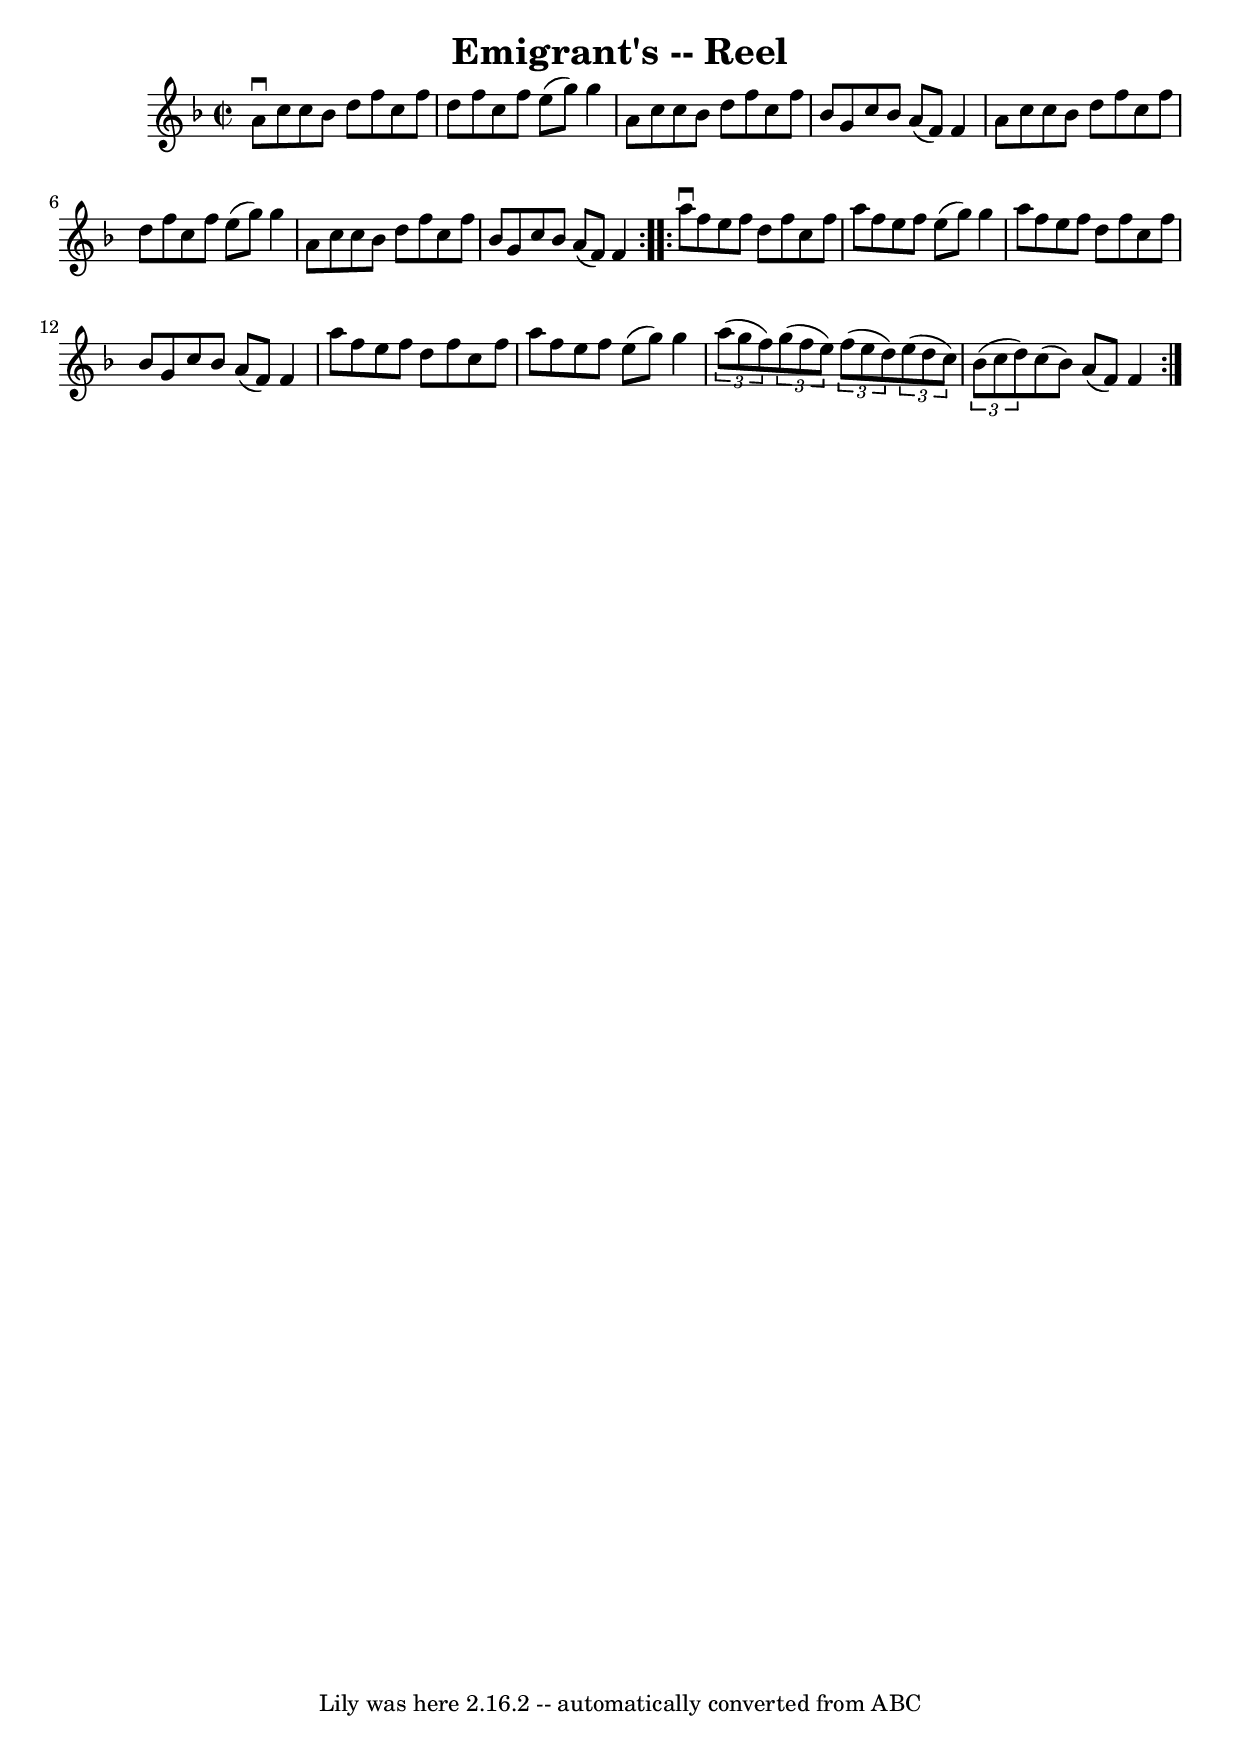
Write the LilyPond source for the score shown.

\version "2.7.40"
\include "Mammoth.ily"
\header {
	book = "Ryan's Mammoth Collection"
	crossRefNumber = "1"
	footnotes = "\\\\287"
	origin = "SCOTCH"
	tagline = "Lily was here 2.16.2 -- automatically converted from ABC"
	title = "Emigrant's -- Reel"
}
voicedefault =  {
\set Score.defaultBarType = "empty"

\repeat volta 2 {
\override Staff.TimeSignature #'style = #'C
 \time 2/2 \key f \major a'8^\downbow c''8 c''8 bes'8 d''8    
f''8 c''8 f''8    |
 d''8 f''8 c''8 f''8 e''8 (
g''8) g''4    |
 a'8 c''8 c''8 bes'8 d''8 f''8    
c''8 f''8    |
 bes'8 g'8 c''8 bes'8 a'8 (f'8)   
f'4    |
 a'8 c''8 c''8 bes'8 d''8 f''8 c''8    
f''8    |
 d''8 f''8 c''8 f''8 e''8 (g''8) g''4    
|
 a'8 c''8 c''8 bes'8 d''8 f''8 c''8 f''8    
|
 bes'8 g'8 c''8 bes'8 a'8 (f'8) f'4  }     
\repeat volta 2 { a''8^\downbow f''8 e''8 f''8 d''8 f''8    
c''8 f''8    |
 a''8 f''8 e''8 f''8 e''8 (g''8)   
g''4    |
 a''8 f''8 e''8 f''8 d''8 f''8 c''8 f''8 
   |
 bes'8 g'8 c''8 bes'8 a'8 (f'8) f'4    
|
 a''8 f''8 e''8 f''8 d''8 f''8 c''8 f''8    
|
 a''8 f''8 e''8 f''8 e''8 (g''8) g''4    |
 
  \times 2/3 { a''8 (g''8 f''8) }   \times 2/3 { g''8 (f''8    
e''8) }   \times 2/3 { f''8 (e''8 d''8) }   \times 2/3 { e''8 (
 d''8 c''8) }   |
     \times 2/3 { bes'8 (c''8 d''8) } 
 c''8 (bes'8) a'8 (f'8) f'4    }   
}

\score{
    <<

	\context Staff="default"
	{
	    \voicedefault 
	}

    >>
	\layout {
	}
	\midi {}
}
